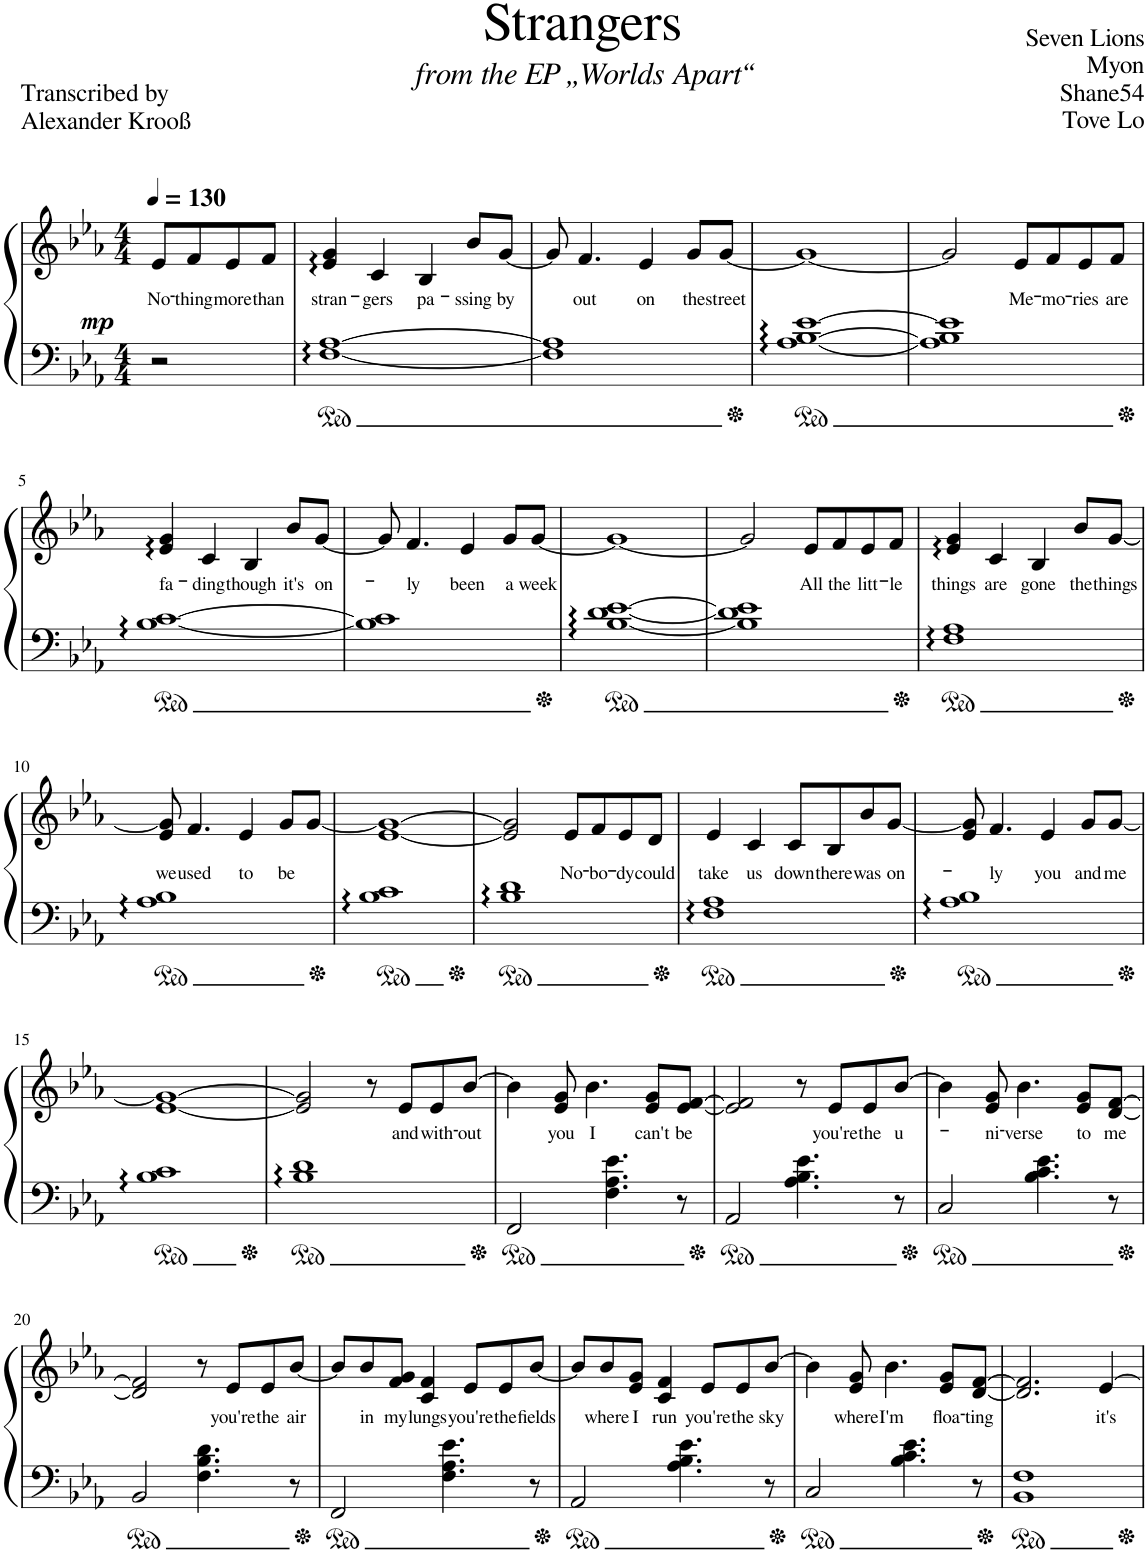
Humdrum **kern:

**kern	**kern	**text	**dynam
*part1	*part1	*part1	*part1
*staff2	*staff1	*staff1	*staff1/2
*I"Piano	*	*	*
*I'Pno.	*	*	*
*clefF4	*clefG2	*	*
*k[b-e-a-]	*k[b-e-a-]	*	*
*M4/4	*M4/4	*	*
*MM130	*MM130	*	*
=	=	=	=
!	!	!LO:LY:b	!LO:DY:b
2r	8e-/L	No-	mp
!	!	!LO:LY:b	!
.	8f/	-thing	.
!	!	!LO:LY:b	!
.	8e-/	more	.
!	!	!LO:LY:b	!
.	8f/J	than	.
=1	=1	=1	=1
!	!	!LO:LY:b	!
[1F:: [1A-::	4e-/:: 4g/::	stran-	.
!	!	!LO:LY:b	!
.	4c/	-gers	.
!	!	!LO:LY:b	!
.	4B-/	pa-	.
!	!	!LO:LY:b	!
.	8b-/L	-ssing	.
!	!	!LO:LY:b	!
.	[8g/J	by	.
=2	=2	=2	=2
1F] 1A-]	8g/]	.	.
!	!	!LO:LY:b	!
.	4.f/	out	.
!	!	!LO:LY:b	!
.	4e-/	on	.
!	!	!LO:LY:b	!
.	8g/L	the	.
!	!	!LO:LY:b	!
.	[8g/J	street	.
=3	=3	=3	=3
[1A-:: [1B-:: [1e-::	1g_	.	.
=4	=4	=4	=4
1A-] 1B-] 1e-]	2g/]	.	.
!	!	!LO:LY:b	!
.	8e-/L	Me-	.
!	!	!LO:LY:b	!
.	8f/	-mo-	.
!	!	!LO:LY:b	!
.	8e-/	-ries	.
!	!	!LO:LY:b	!
.	8f/J	are	.
!!LO:LB:g=z
=5	=5	=5	=5
!	!	!LO:LY:b	!
[1B-:: [1c::	4e-/:: 4g/::	fa-	.
!	!	!LO:LY:b	!
.	4c/	-ding	.
!	!	!LO:LY:b	!
.	4B-/	though	.
!	!	!LO:LY:b	!
.	8b-/L	it's	.
!	!	!LO:LY:b	!
.	[8g/J	on-	.
=6	=6	=6	=6
1B-] 1c]	8g/]	.	.
!	!	!LO:LY:b	!
.	4.f/	-ly	.
!	!	!LO:LY:b	!
.	4e-/	been	.
!	!	!LO:LY:b	!
.	8g/L	a	.
!	!	!LO:LY:b	!
.	[8g/J	week	.
=7	=7	=7	=7
[1B-:: [1d:: [1e-::	1g_	.	.
=8	=8	=8	=8
1B-] 1d] 1e-]	2g/]	.	.
!	!	!LO:LY:b	!
.	8e-/L	All	.
!	!	!LO:LY:b	!
.	8f/	the	.
!	!	!LO:LY:b	!
.	8e-/	litt-	.
!	!	!LO:LY:b	!
.	8f/J	-le	.
=9	=9	=9	=9
!	!	!LO:LY:b	!
1F:: 1A-::	4e-/:: 4g/::	things	.
!	!	!LO:LY:b	!
.	4c/	are	.
!	!	!LO:LY:b	!
.	4B-/	gone	.
!	!	!LO:LY:b	!
.	8b-/L	the	.
!	!	!LO:LY:b	!
.	[8g/J	things	.
!!LO:LB:g=z
=10	=10	=10	=10
!	!	!LO:LY:b	!
1A-:: 1B-::	8e-/ 8g/]	we	.
!	!	!LO:LY:b	!
.	4.f/	used	.
!	!	!LO:LY:b	!
.	4e-/	to	.
!	!	!LO:LY:b	!
.	8g/L	be	.
.	[8g/J	.	.
=11	=11	=11	=11
1B-:: 1c::	[1e- 1g_	.	.
=12	=12	=12	=12
1B-:: 1d::	2e-/] 2g/]	.	.
!	!	!LO:LY:b	!
.	8e-/L	No-	.
!	!	!LO:LY:b	!
.	8f/	-bo-	.
!	!	!LO:LY:b	!
.	8e-/	-dy	.
!	!	!LO:LY:b	!
.	8d/J	could	.
=13	=13	=13	=13
!	!	!LO:LY:b	!
1F:: 1A-::	4e-/	take	.
!	!	!LO:LY:b	!
.	4c/	us	.
!	!	!LO:LY:b	!
.	8c/L	down	.
!	!	!LO:LY:b	!
.	8B-/	there	.
!	!	!LO:LY:b	!
.	8b-/	was	.
!	!	!LO:LY:b	!
.	[8g/J	on-	.
=14	=14	=14	=14
1A-:: 1B-::	8e-/ 8g/]	.	.
!	!	!LO:LY:b	!
.	4.f/	-ly	.
!	!	!LO:LY:b	!
.	4e-/	you	.
!	!	!LO:LY:b	!
.	8g/L	and	.
!	!	!LO:LY:b	!
.	[8g/J	me	.
!!LO:LB:g=z
=15	=15	=15	=15
1B-:: 1c::	[1e- 1g_	.	.
=16	=16	=16	=16
1B-:: 1d::	2e-/] 2g/]	.	.
.	8r	.	.
!	!	!LO:LY:b	!
.	8e-/L	and	.
!	!	!LO:LY:b	!
.	8e-/	with-	.
!	!	!LO:LY:b	!
.	[8b-/J	-out	.
=17	=17	=17	=17
2FF/	4b-\]	.	.
!	!	!LO:LY:b	!
.	8e-/ 8g/	you	.
!	!	!LO:LY:b	!
.	4.b-\	I	.
4.F\ 4.A-\ 4.e-\	.	.	.
!	!	!LO:LY:b	!
.	8e-/ 8g/L	can't	.
!	!	!LO:LY:b	!
8r	[8e-/ [8f/J	be	.
=18	=18	=18	=18
2AA-/	2e-/] 2f/]	.	.
4.A-\ 4.B-\ 4.e-\	8r	.	.
!	!	!LO:LY:b	!
.	8e-/L	you're	.
!	!	!LO:LY:b	!
.	8e-/	the	.
!	!	!LO:LY:b	!
8r	[8b-/J	u-	.
=19	=19	=19	=19
2C/	4b-\]	.	.
!	!	!LO:LY:b	!
.	8e-/ 8g/	-ni-	.
!	!	!LO:LY:b	!
.	4.b-\	-verse	.
4.B-\ 4.c\ 4.e-\	.	.	.
!	!	!LO:LY:b	!
.	8e-/ 8g/L	to	.
!	!	!LO:LY:b	!
8r	[8d/ [8f/J	me	.
!!LO:LB:g=z
=20	=20	=20	=20
2BB-/	2d/] 2f/]	.	.
4.F\ 4.B-\ 4.d\	8r	.	.
!	!	!LO:LY:b	!
.	8e-/L	you're	.
!	!	!LO:LY:b	!
.	8e-/	the	.
!	!	!LO:LY:b	!
8r	[8b-/J	air	.
=21	=21	=21	=21
2FF/	8b-/L]	.	.
!	!	!LO:LY:b	!
.	8b-/	in	.
!	!	!LO:LY:b	!
.	8f/ 8g/J	my	.
!	!	!LO:LY:b	!
.	4c/ 4f/	lungs	.
4.F\ 4.A-\ 4.e-\	.	.	.
!	!	!LO:LY:b	!
.	8e-/L	you're	.
!	!	!LO:LY:b	!
.	8e-/	the	.
!	!	!LO:LY:b	!
8r	[8b-/J	fields	.
=22	=22	=22	=22
2AA-/	8b-/L]	.	.
!	!	!LO:LY:b	!
.	8b-/	where	.
!	!	!LO:LY:b	!
.	8e-/ 8g/J	I	.
!	!	!LO:LY:b	!
.	4c/ 4f/	run	.
4.A-\ 4.B-\ 4.e-\	.	.	.
!	!	!LO:LY:b	!
.	8e-/L	you're	.
!	!	!LO:LY:b	!
.	8e-/	the	.
!	!	!LO:LY:b	!
8r	[8b-/J	sky	.
=23	=23	=23	=23
2C/	4b-\]	.	.
!	!	!LO:LY:b	!
.	8e-/ 8g/	where	.
!	!	!LO:LY:b	!
.	4.b-\	I'm	.
4.B-\ 4.c\ 4.e-\	.	.	.
!	!	!LO:LY:b	!
.	8e-/ 8g/L	floa-	.
!	!	!LO:LY:b	!
8r	[8d/ [8f/J	-ting	.
=24	=24	=24	=24
1BB- 1F	2.d/] 2.f/]	.	.
!	!	!LO:LY:b	!
.	[4e-/	it's	.
=	=	=	=
*-	*-	*-	*-
